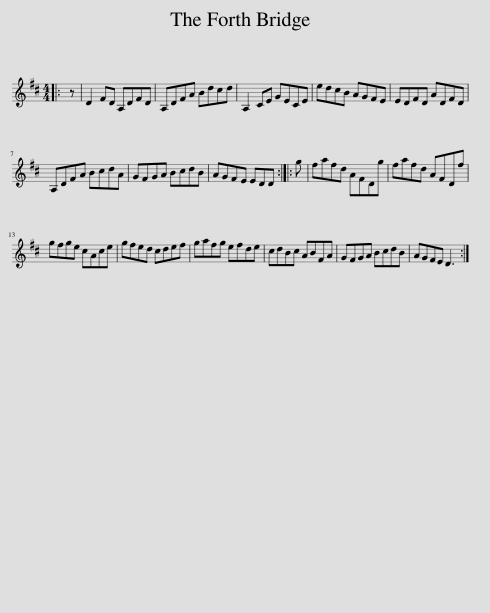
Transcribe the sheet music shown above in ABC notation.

X:1
L:1/8
M:4/4
I:linebreak $
K:D
V:1 treble
V:1
|: z | D2 FD A,DFD | A,DFA Bdcd | A,2 CE GECE | edcB AGFE | %5
 EDFD ADFD |$ A,DFA BcdA | GFGA BcdB | AGFE EDD :: g | %10
 fafd AFDg | fafd AFDf |$ gfge cAce | gfed cdef | gafg efde | %15
 cdBc ABFA | GFGA BcdB | AGFE D3 :| %18
